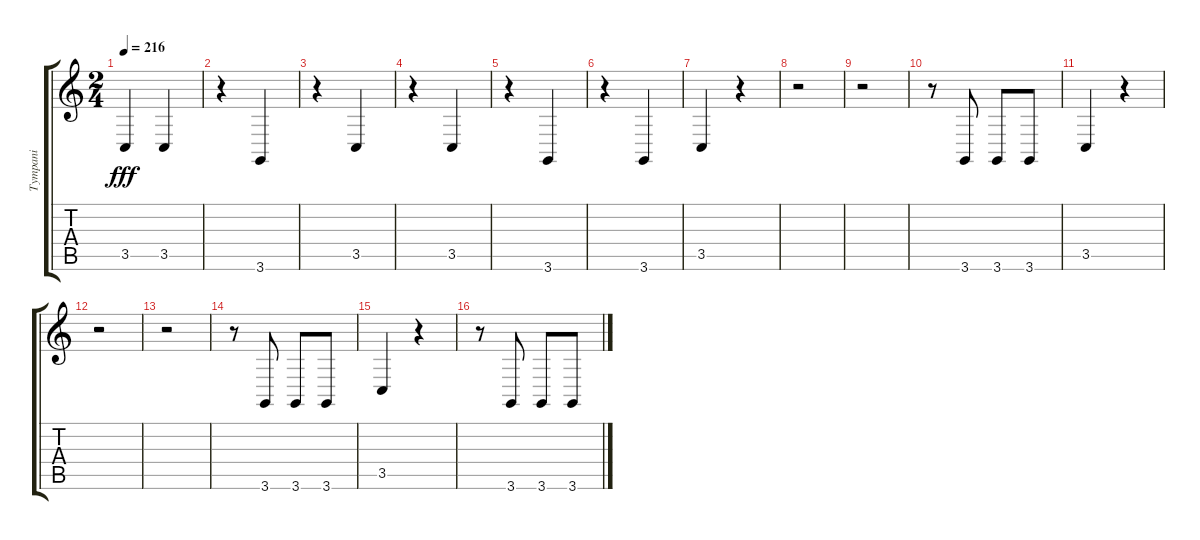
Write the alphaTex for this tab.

\track ("Tympani" "Tympani") {instrument timpani}
\staff {score tabs}
\tuning (E4 B3 G3 D3 A2 E2) {hide}
\ts (2 4)
\tempo 216
\clef g2
\ks c
3.5.4{dy fff} 3.5.4 |
r.4 3.6.4 |
r.4 3.5.4 |
r.4 3.5.4 |
r.4 3.6.4 |
r.4 3.6.4 |
3.5.4 r.4 |
r.2 |
r.2 |
r.8 3.6.8 3.6.8 3.6.8 |
3.5.4 r.4 |
r.2 |
r.2 |
r.8 3.6.8 3.6.8 3.6.8 |
3.5.4 r.4 |
r.8 3.6.8 3.6.8 3.6.8
